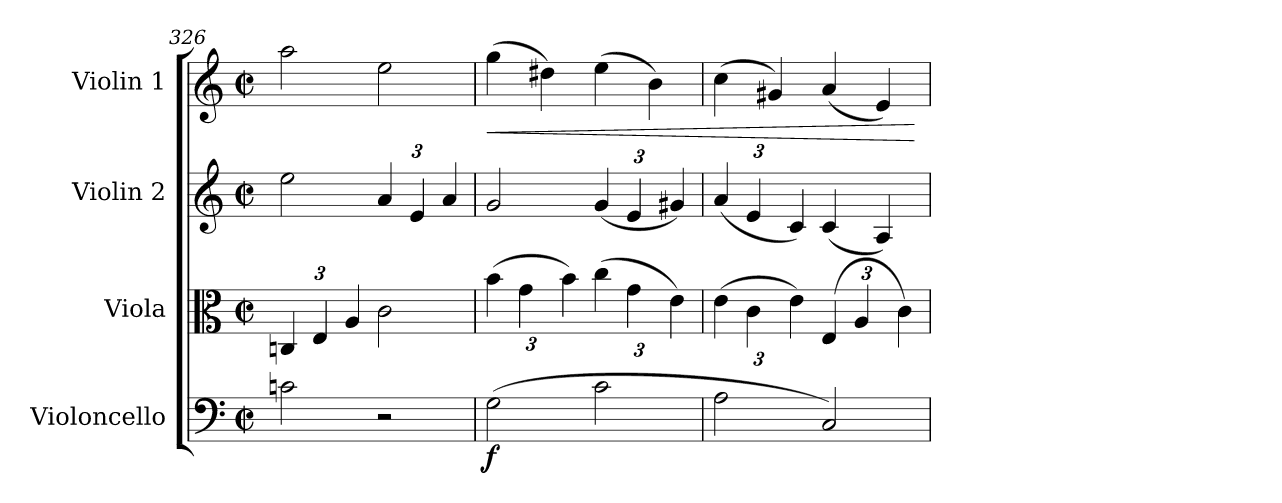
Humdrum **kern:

**kern	**dynam	**kern	**kern	**kern	**dynam
*part4	*part4	*part3	*part2	*part1	*part1
*staff4	*staff4	*staff3	*staff2	*staff1	*staff1
*I"Violoncello	*	*I"Viola	*I"Violin 2	*I"Violin 1	*
*I'Vc	*	*I'Vla	*I'Vln	*I'Vln	*
*clefF4	*	*clefC3	*clefG2	*clefG2	*
*k[]	*	*k[]	*k[]	*k[]	*
*M2/2	*	*M2/2	*M2/2	*M2/2	*
*met(c|)	*	*met(c|)	*met(c|)	*met(c|)	*
*	*	*Xbrackettup	*	*	*
=326	=326	=326	=326	=326	=326
2cn\	.	6Cn/	2ee\	2aa\	.
.	.	6E/	.	.	.
.	.	6A/	.	.	.
*	*	*	*Xbrackettup	*	*
2r	.	2c\	6a/	2ee\	.
.	.	.	6e/	.	.
.	.	.	6a/	.	.
!!LO:LB:g=z
=327	=327	=327	=327	=327	=327
!	!LO:DY:b	!	!	!	!LO:HP:b
(2G\	f	(6b\	2g/	(4gg\	<
.	.	6g\	.	.	.
.	.	.	.	4dd#X\)	.
.	.	6b\)	.	.	.
2c\	.	(6cc\	(6g/	(4ee\	.
.	.	6g\	6e/	.	.
.	.	.	.	4b\)	.
.	.	6e\)	6g#X/)	.	.
=328	=328	=328	=328	=328	=328
2A\	.	(6e\	(6a/	(4cc\	.
.	.	6c\	6e/	.	.
.	.	.	.	4g#X/)	.
.	.	6e\)	6c/)	.	.
2C/)	.	(<6E/	(4c/	(4a/	.
.	.	6A/	.	.	.
.	.	.	4A/)	4e/)	.
.	.	6c\)	.	.	.
.	.	.	.	.	[
=	=	=	=	=	=
*-	*-	*-	*-	*-	*-
